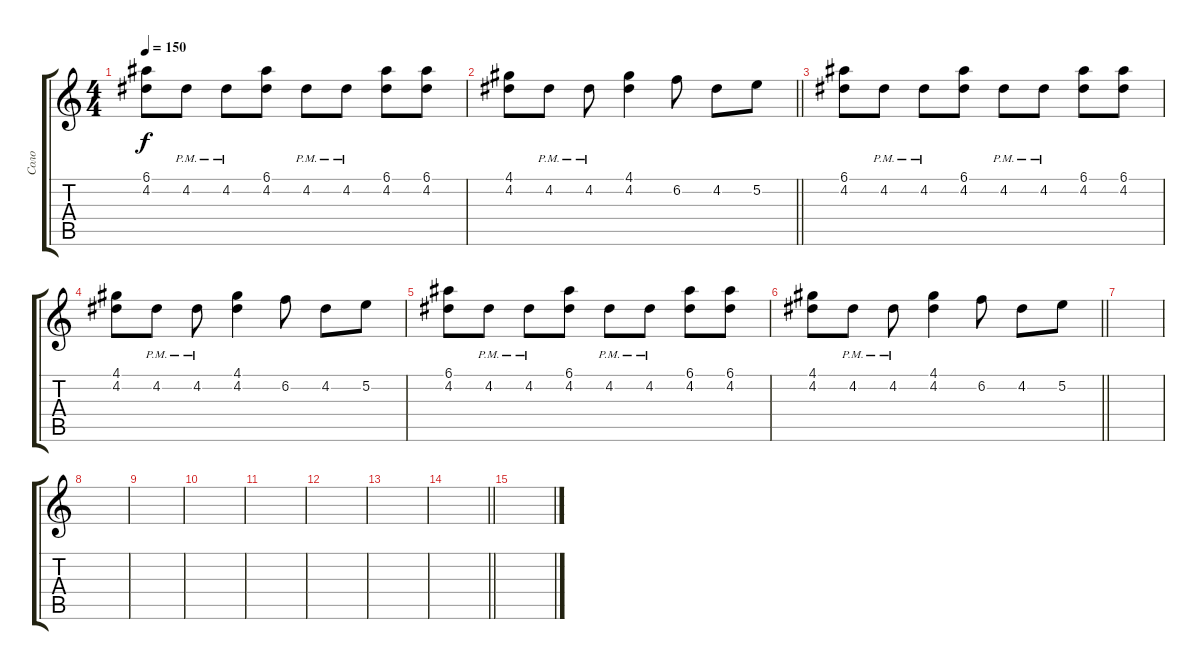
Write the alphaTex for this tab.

\track ("Соло" "Соло") {instrument distortionguitar}
\staff {score tabs}
\tuning (E4 B3 G3 D3 A2 E2) {hide}
\ts (4 4)
\tempo 150
\clef g2
\ks c
(6.1 4.2).8{dy f} 4.2{pm}.8 4.2{pm}.8 (6.1 4.2).8 4.2{pm}.8 4.2{pm}.8 (6.1 4.2).8 (6.1 4.2).8 |
\barLineRight lightlight
(4.1 4.2).8 4.2{pm}.8 4.2{pm}.8 (4.1 4.2).4 6.2.8 4.2.8 5.2.8 |
(6.1 4.2).8 4.2{pm}.8 4.2{pm}.8 (6.1 4.2).8 4.2{pm}.8 4.2{pm}.8 (6.1 4.2).8 (6.1 4.2).8 |
(4.1 4.2).8 4.2{pm}.8 4.2{pm}.8 (4.1 4.2).4 6.2.8 4.2.8 5.2.8 |
(6.1 4.2).8 4.2{pm}.8 4.2{pm}.8 (6.1 4.2).8 4.2{pm}.8 4.2{pm}.8 (6.1 4.2).8 (6.1 4.2).8 |
\barLineRight lightlight
(4.1 4.2).8 4.2{pm}.8 4.2{pm}.8 (4.1 4.2).4 6.2.8 4.2.8 5.2.8 |
\section ("" " ")
|
|
|
|
|
|
|
\barLineRight lightlight
|
\section ("" " ")
